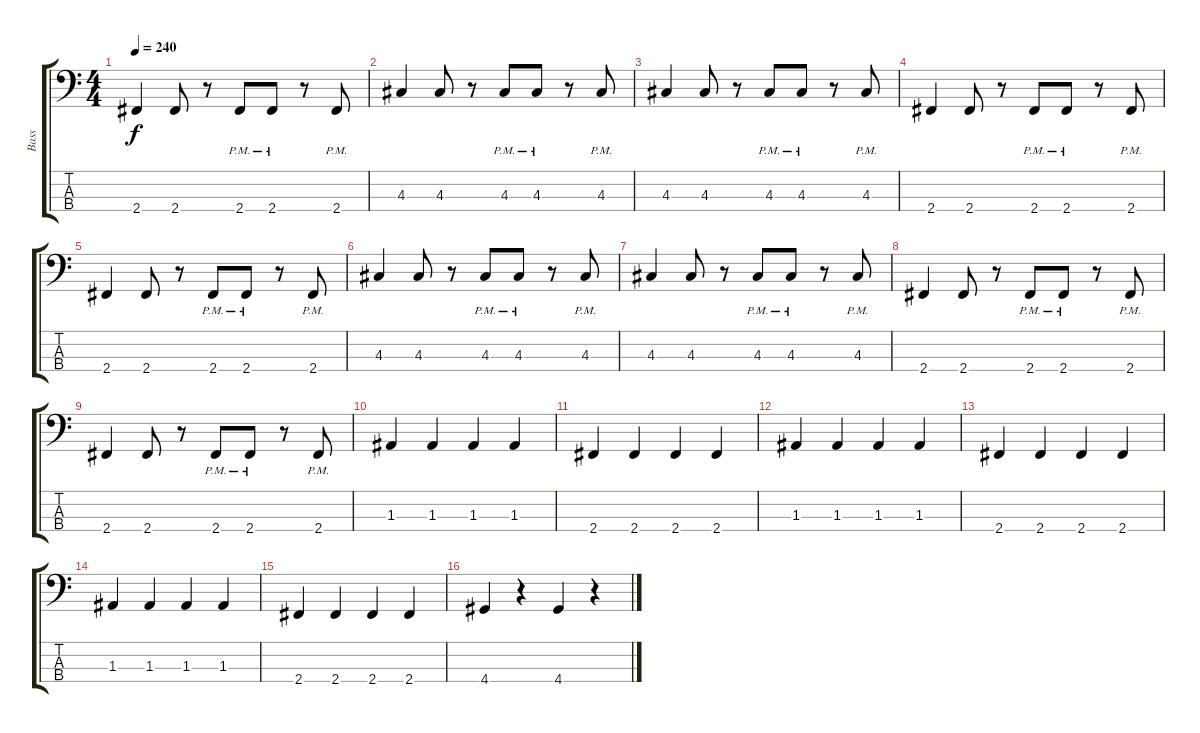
\track ("Bass" "Bass") {instrument electricbasspick}
\staff {score tabs}
\tuning (G2 D2 A1 E1) {hide}
\ts (4 4)
\tempo 240
\clef f4
\ks c
2.4.4{dy f} 2.4.8 r.8 2.4{pm}.8 2.4{pm}.8 r.8 2.4{pm}.8 |
4.3.4 4.3.8 r.8 4.3{pm}.8 4.3{pm}.8 r.8 4.3{pm}.8 |
4.3.4 4.3.8 r.8 4.3{pm}.8 4.3{pm}.8 r.8 4.3{pm}.8 |
2.4.4 2.4.8 r.8 2.4{pm}.8 2.4{pm}.8 r.8 2.4{pm}.8 |
2.4.4 2.4.8 r.8 2.4{pm}.8 2.4{pm}.8 r.8 2.4{pm}.8 |
4.3.4 4.3.8 r.8 4.3{pm}.8 4.3{pm}.8 r.8 4.3{pm}.8 |
4.3.4 4.3.8 r.8 4.3{pm}.8 4.3{pm}.8 r.8 4.3{pm}.8 |
2.4.4 2.4.8 r.8 2.4{pm}.8 2.4{pm}.8 r.8 2.4{pm}.8 |
2.4.4 2.4.8 r.8 2.4{pm}.8 2.4{pm}.8 r.8 2.4{pm}.8 |
1.3.4 1.3.4 1.3.4 1.3.4 |
2.4.4 2.4.4 2.4.4 2.4.4 |
1.3.4 1.3.4 1.3.4 1.3.4 |
2.4.4 2.4.4 2.4.4 2.4.4 |
1.3.4 1.3.4 1.3.4 1.3.4 |
2.4.4 2.4.4 2.4.4 2.4.4 |
4.4.4 r.4 4.4.4 r.4
